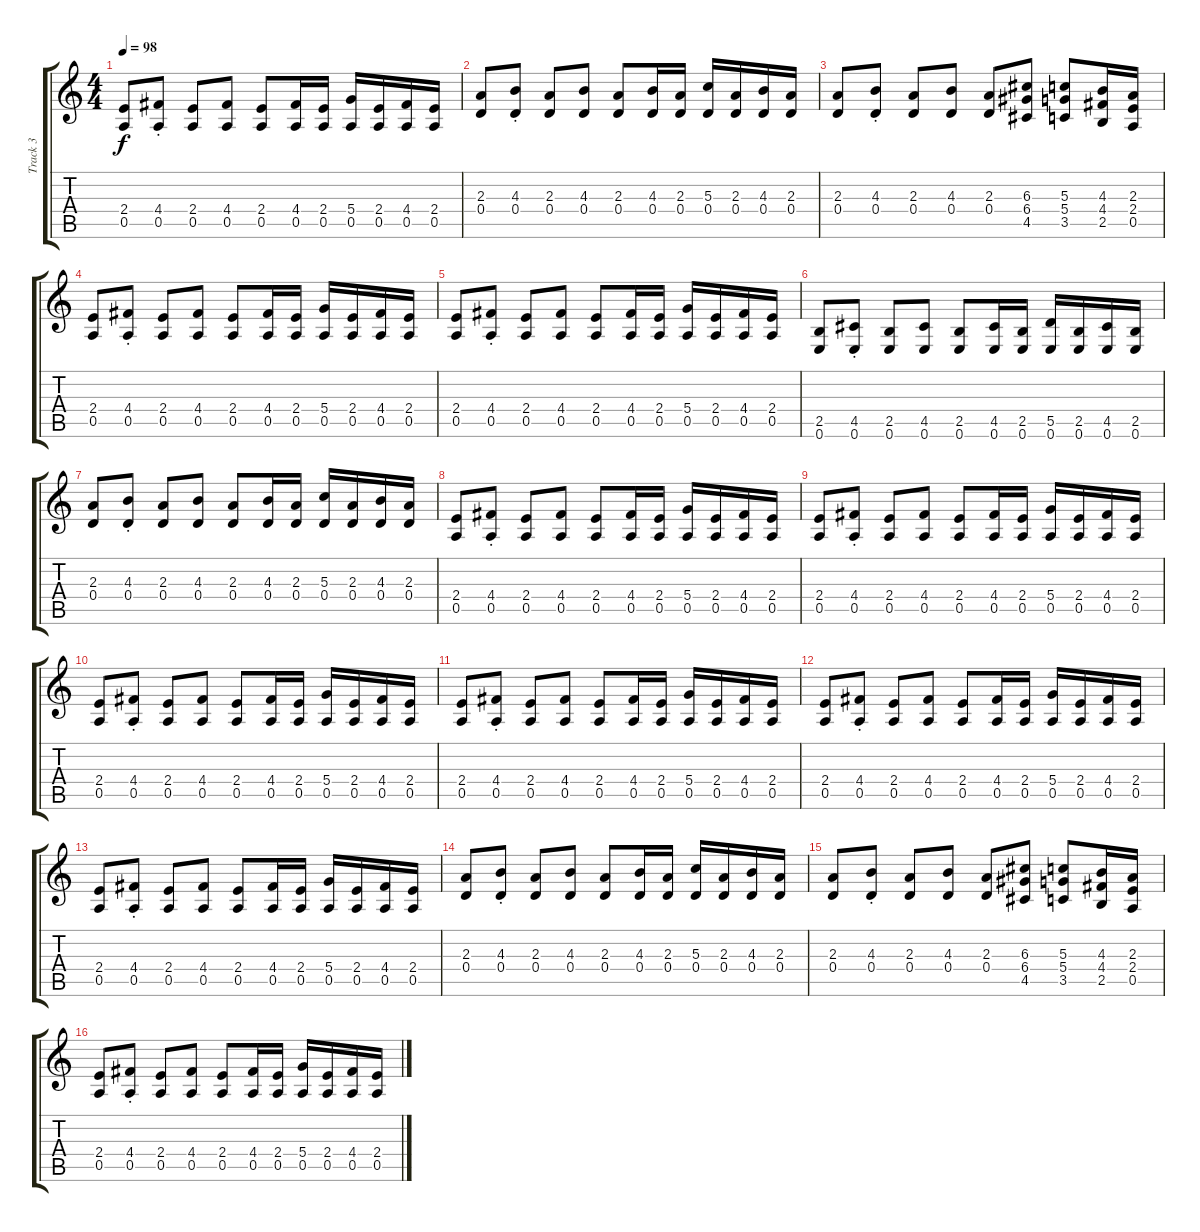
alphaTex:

\track ("Track 3" "Track 3") {instrument electricguitarjazz}
\staff {score tabs}
\tuning (E4 B3 G3 D3 A2 E2) {hide}
\ts (4 4)
\tempo 98
\clef g2
\ks c
(2.4 0.5).8{dy f} (4.4{st} 0.5).8 (2.4 0.5).8 (4.4 0.5).8 (2.4 0.5).8 (4.4 0.5).16 (2.4 0.5).16 (5.4 0.5).16 (2.4 0.5).16 (4.4 0.5).16 (2.4 0.5).16 |
(2.3 0.4).8 (4.3{st} 0.4).8 (2.3 0.4).8 (4.3 0.4).8 (2.3 0.4).8 (4.3 0.4).16 (2.3 0.4).16 (5.3 0.4).16 (2.3 0.4).16 (4.3 0.4).16 (2.3 0.4).16 |
(2.3 0.4).8 (4.3{st} 0.4).8 (2.3 0.4).8 (4.3 0.4).8 (2.3 0.4).8 (6.3 6.4 4.5).8 (5.3 5.4 3.5).8 (4.3 4.4 2.5).16 (2.3 2.4 0.5).16 |
(2.4 0.5).8 (4.4{st} 0.5).8 (2.4 0.5).8 (4.4 0.5).8 (2.4 0.5).8 (4.4 0.5).16 (2.4 0.5).16 (5.4 0.5).16 (2.4 0.5).16 (4.4 0.5).16 (2.4 0.5).16 |
(2.4 0.5).8 (4.4{st} 0.5).8 (2.4 0.5).8 (4.4 0.5).8 (2.4 0.5).8 (4.4 0.5).16 (2.4 0.5).16 (5.4 0.5).16 (2.4 0.5).16 (4.4 0.5).16 (2.4 0.5).16 |
(2.5 0.6).8 (4.5{st} 0.6).8 (2.5 0.6).8 (4.5 0.6).8 (2.5 0.6).8 (4.5 0.6).16 (2.5 0.6).16 (5.5 0.6).16 (2.5 0.6).16 (4.5 0.6).16 (2.5 0.6).16 |
(2.3 0.4).8 (4.3{st} 0.4).8 (2.3 0.4).8 (4.3 0.4).8 (2.3 0.4).8 (4.3 0.4).16 (2.3 0.4).16 (5.3 0.4).16 (2.3 0.4).16 (4.3 0.4).16 (2.3 0.4).16 |
(2.4 0.5).8 (4.4{st} 0.5).8 (2.4 0.5).8 (4.4 0.5).8 (2.4 0.5).8 (4.4 0.5).16 (2.4 0.5).16 (5.4 0.5).16 (2.4 0.5).16 (4.4 0.5).16 (2.4 0.5).16 |
(2.4 0.5).8 (4.4{st} 0.5).8 (2.4 0.5).8 (4.4 0.5).8 (2.4 0.5).8 (4.4 0.5).16 (2.4 0.5).16 (5.4 0.5).16 (2.4 0.5).16 (4.4 0.5).16 (2.4 0.5).16 |
(2.4 0.5).8 (4.4{st} 0.5).8 (2.4 0.5).8 (4.4 0.5).8 (2.4 0.5).8 (4.4 0.5).16 (2.4 0.5).16 (5.4 0.5).16 (2.4 0.5).16 (4.4 0.5).16 (2.4 0.5).16 |
(2.4 0.5).8 (4.4{st} 0.5).8 (2.4 0.5).8 (4.4 0.5).8 (2.4 0.5).8 (4.4 0.5).16 (2.4 0.5).16 (5.4 0.5).16 (2.4 0.5).16 (4.4 0.5).16 (2.4 0.5).16 |
(2.4 0.5).8 (4.4{st} 0.5).8 (2.4 0.5).8 (4.4 0.5).8 (2.4 0.5).8 (4.4 0.5).16 (2.4 0.5).16 (5.4 0.5).16 (2.4 0.5).16 (4.4 0.5).16 (2.4 0.5).16 |
(2.4 0.5).8 (4.4{st} 0.5).8 (2.4 0.5).8 (4.4 0.5).8 (2.4 0.5).8 (4.4 0.5).16 (2.4 0.5).16 (5.4 0.5).16 (2.4 0.5).16 (4.4 0.5).16 (2.4 0.5).16 |
(2.3 0.4).8 (4.3{st} 0.4).8 (2.3 0.4).8 (4.3 0.4).8 (2.3 0.4).8 (4.3 0.4).16 (2.3 0.4).16 (5.3 0.4).16 (2.3 0.4).16 (4.3 0.4).16 (2.3 0.4).16 |
(2.3 0.4).8 (4.3{st} 0.4).8 (2.3 0.4).8 (4.3 0.4).8 (2.3 0.4).8 (6.3 6.4 4.5).8 (5.3 5.4 3.5).8 (4.3 4.4 2.5).16 (2.3 2.4 0.5).16 |
(2.4 0.5).8 (4.4{st} 0.5).8 (2.4 0.5).8 (4.4 0.5).8 (2.4 0.5).8 (4.4 0.5).16 (2.4 0.5).16 (5.4 0.5).16 (2.4 0.5).16 (4.4 0.5).16 (2.4 0.5).16
